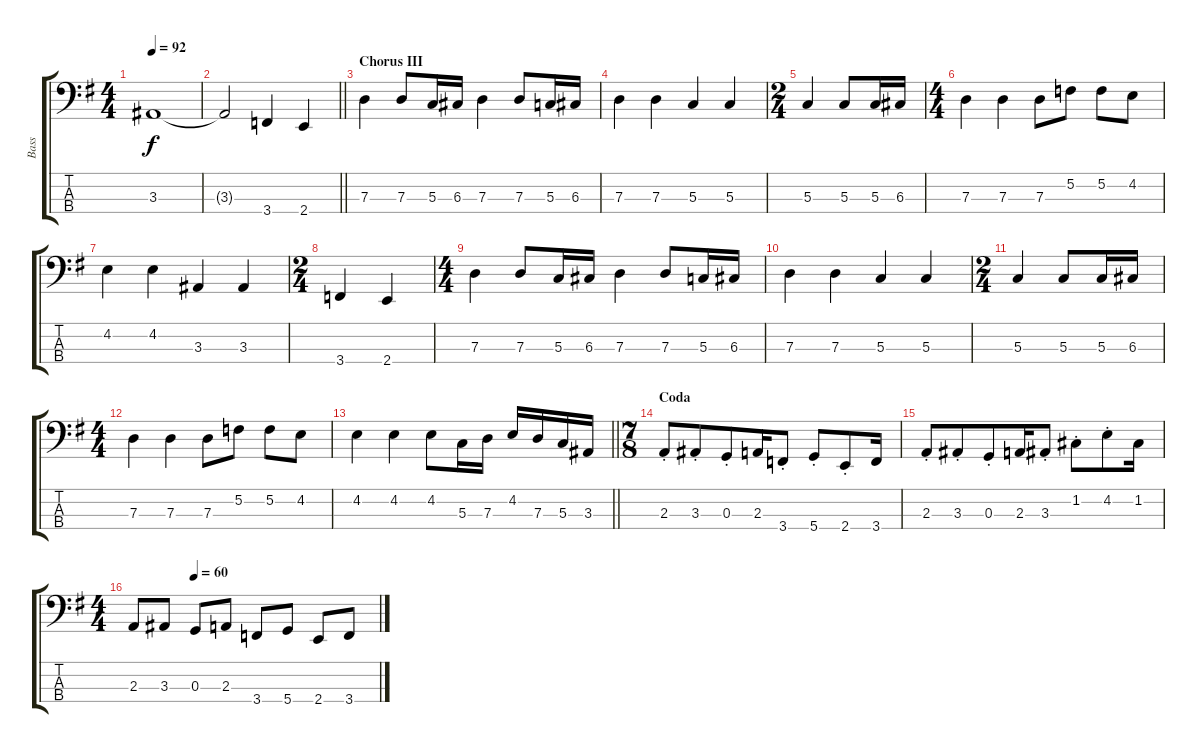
\track ("Bass" "Bass") {instrument electricbassfinger}
\staff {score tabs}
\tuning (F2 C2 G1 D1) {hide}
\ts (4 4)
\tempo 92
\clef f4
\ks eminor
3.3.1{dy f} |
\barLineRight lightlight
3.3{t}.2 3.4.4 2.4.4 |
\section ("" "Chorus III")
7.3.4 7.3.8 5.3.16 6.3.16 7.3.4 7.3.8 5.3.16 6.3.16 |
7.3.4 7.3.4 5.3.4 5.3.4 |
\ts (2 4)
5.3.4 5.3.8 5.3.16 6.3.16 |
\ts (4 4)
7.3.4 7.3.4 7.3.8 5.2.8 5.2.8 4.2.8 |
4.2.4 4.2.4 3.3.4 3.3.4 |
\ts (2 4)
3.4.4 2.4.4 |
\ts (4 4)
7.3.4 7.3.8 5.3.16 6.3.16 7.3.4 7.3.8 5.3.16 6.3.16 |
7.3.4 7.3.4 5.3.4 5.3.4 |
\ts (2 4)
5.3.4 5.3.8 5.3.16 6.3.16 |
\ts (4 4)
7.3.4 7.3.4 7.3.8 5.2.8 5.2.8 4.2.8 |
\barLineRight lightlight
4.2.4 4.2.4 4.2.8 5.3.16 7.3.16 4.2.16 7.3.16 5.3.16 3.3.16 |
\ts (7 8)
\section ("" "Coda")
2.3{st}.8 3.3{st}.8 0.3{st}.8 2.3.16 3.4{st}.8 5.4{st}.8 2.4{st}.8 3.4.16 |
2.3{st}.8 3.3{st}.8 0.3{st}.8 2.3.16 3.3{st}.8 1.2{st}.8 4.2{st}.8 1.2.16 |
\ts (4 4)
\tempo (60 0.25)
2.3.8 3.3.8 0.3.8 2.3.8 3.4.8 5.4.8 2.4.8 3.4.8
